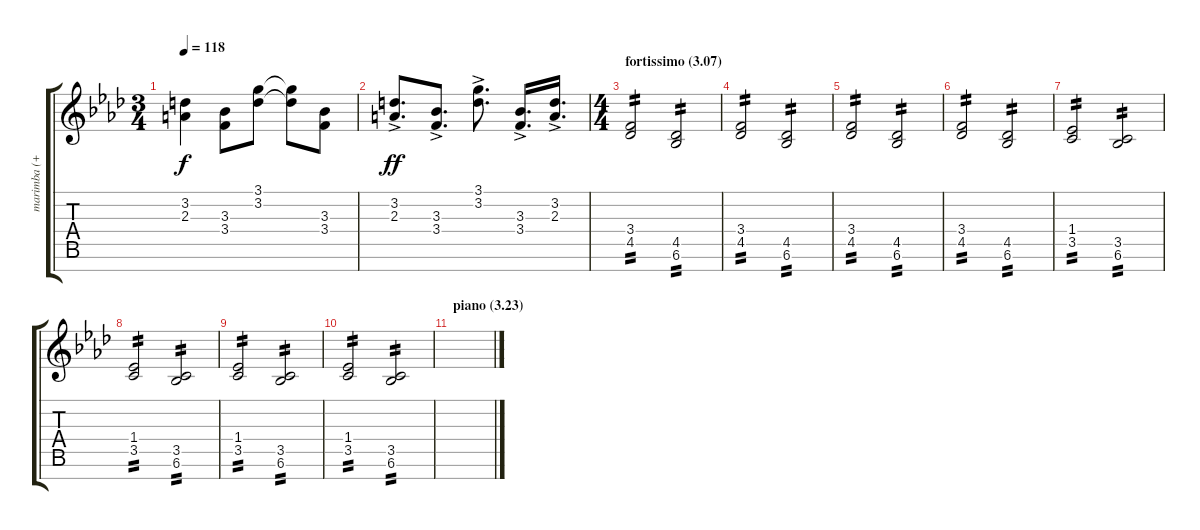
\track ("marimba (+12)" "marimba (+") {instrument marimba}
\staff {score tabs}
\tuning (E5 B4 G4 D4 A3 E3 B2) {hide}
\ts (3 4)
\tempo 118
\clef g2
\ks ab
(3.2 2.3).4{dy f} (3.3 3.4).8 (3.1 3.2).8 (3.1{t} 3.2{t}).8 (3.3 3.4).8 |
(3.2{ac} 2.3{ac}).8{d dy ff} (3.3{ac} 3.4{ac}).8{d} (3.1{ac} 3.2{ac}).8{d} (3.3{ac} 3.4{ac}).16{d} (3.2{ac} 2.3{ac}).16{d} |
\ts (4 4)
\section ("" "fortissimo (3.07)")
(3.4 4.5).2{tp 2} (4.5 6.6).2{tp 2} |
(3.4 4.5).2{tp 2} (4.5 6.6).2{tp 2} |
(3.4 4.5).2{tp 2} (4.5 6.6).2{tp 2} |
(3.4 4.5).2{tp 2} (4.5 6.6).2{tp 2} |
(1.4 3.5).2{tp 2} (3.5 6.6).2{tp 2} |
(1.4 3.5).2{tp 2} (3.5 6.6).2{tp 2} |
(1.4 3.5).2{tp 2} (3.5 6.6).2{tp 2} |
(1.4 3.5).2{tp 2} (3.5 6.6).2{tp 2} |
\section ("" "piano (3.23)")
